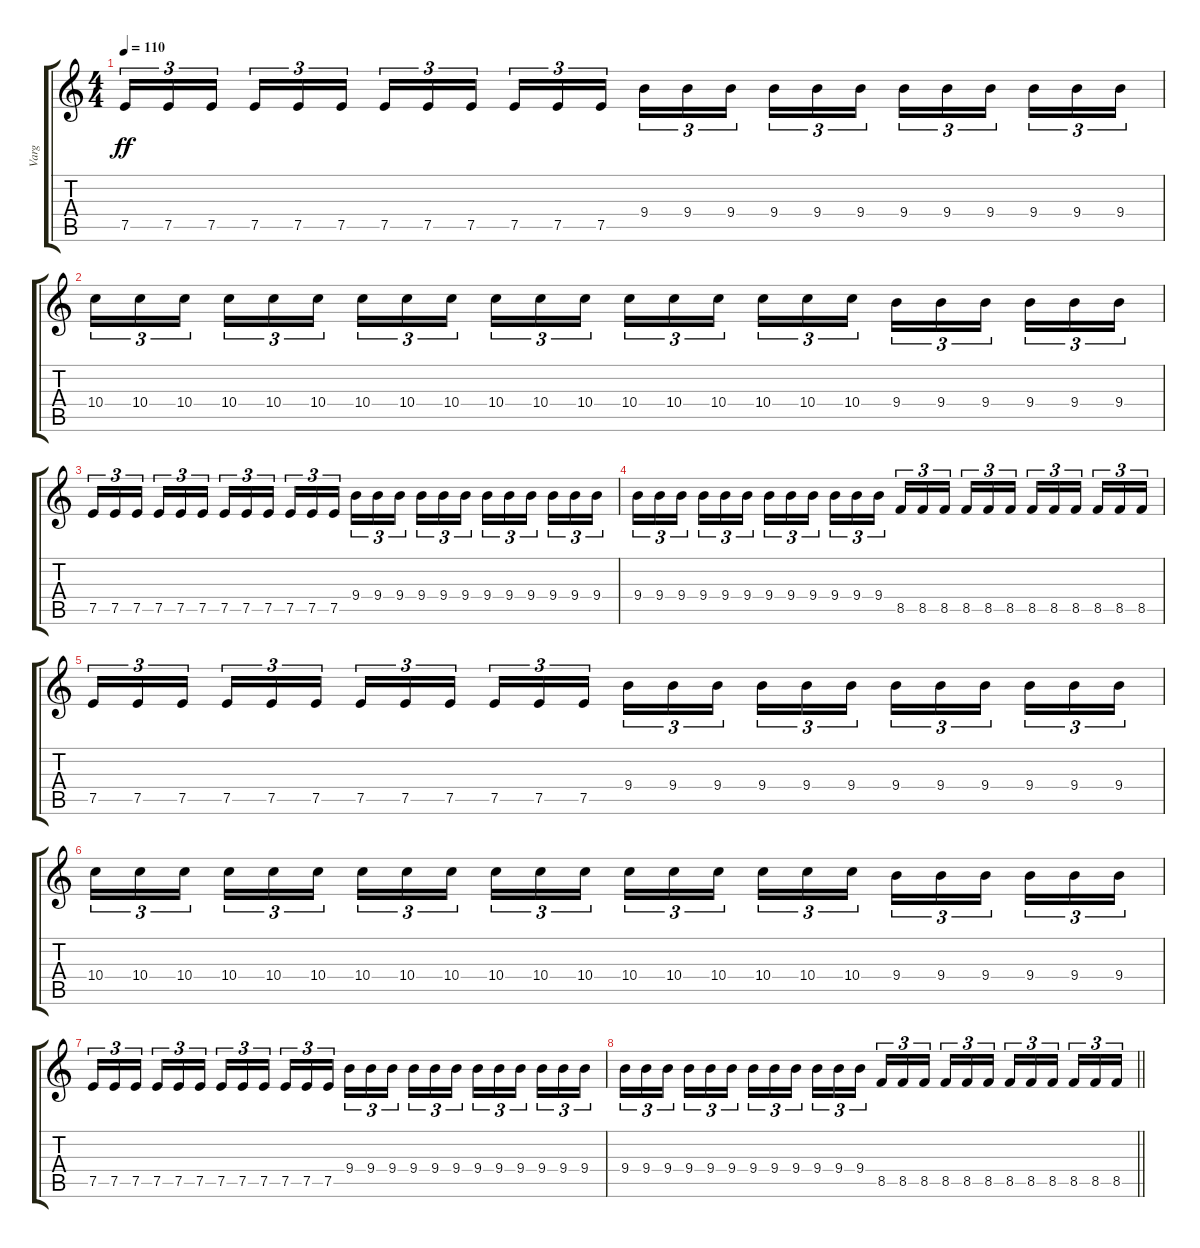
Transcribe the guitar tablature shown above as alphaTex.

\track ("Varg" "Varg") {instrument distortionguitar}
\staff {score tabs}
\tuning (E4 B3 G3 D3 A2 E2) {hide}
\ts (4 4)
\tempo 110
\clef g2
\ks c
7.5.16{tu (3 2) dy ff} 7.5.16{tu (3 2)} 7.5.16{tu (3 2) beam splitsecondary} 7.5.16{tu (3 2)} 7.5.16{tu (3 2)} 7.5.16{tu (3 2)} 7.5.16{tu (3 2)} 7.5.16{tu (3 2)} 7.5.16{tu (3 2) beam splitsecondary} 7.5.16{tu (3 2)} 7.5.16{tu (3 2)} 7.5.16{tu (3 2)} 9.4.16{tu (3 2)} 9.4.16{tu (3 2)} 9.4.16{tu (3 2) beam splitsecondary} 9.4.16{tu (3 2)} 9.4.16{tu (3 2)} 9.4.16{tu (3 2)} 9.4.16{tu (3 2)} 9.4.16{tu (3 2)} 9.4.16{tu (3 2) beam splitsecondary} 9.4.16{tu (3 2)} 9.4.16{tu (3 2)} 9.4.16{tu (3 2)} |
10.4.16{tu (3 2)} 10.4.16{tu (3 2)} 10.4.16{tu (3 2) beam splitsecondary} 10.4.16{tu (3 2)} 10.4.16{tu (3 2)} 10.4.16{tu (3 2)} 10.4.16{tu (3 2)} 10.4.16{tu (3 2)} 10.4.16{tu (3 2) beam splitsecondary} 10.4.16{tu (3 2)} 10.4.16{tu (3 2)} 10.4.16{tu (3 2)} 10.4.16{tu (3 2)} 10.4.16{tu (3 2)} 10.4.16{tu (3 2) beam splitsecondary} 10.4.16{tu (3 2)} 10.4.16{tu (3 2)} 10.4.16{tu (3 2)} 9.4.16{tu (3 2)} 9.4.16{tu (3 2)} 9.4.16{tu (3 2) beam splitsecondary} 9.4.16{tu (3 2)} 9.4.16{tu (3 2)} 9.4.16{tu (3 2)} |
7.5.16{tu (3 2)} 7.5.16{tu (3 2)} 7.5.16{tu (3 2) beam splitsecondary} 7.5.16{tu (3 2)} 7.5.16{tu (3 2)} 7.5.16{tu (3 2)} 7.5.16{tu (3 2)} 7.5.16{tu (3 2)} 7.5.16{tu (3 2) beam splitsecondary} 7.5.16{tu (3 2)} 7.5.16{tu (3 2)} 7.5.16{tu (3 2)} 9.4.16{tu (3 2)} 9.4.16{tu (3 2)} 9.4.16{tu (3 2) beam splitsecondary} 9.4.16{tu (3 2)} 9.4.16{tu (3 2)} 9.4.16{tu (3 2)} 9.4.16{tu (3 2)} 9.4.16{tu (3 2)} 9.4.16{tu (3 2) beam splitsecondary} 9.4.16{tu (3 2)} 9.4.16{tu (3 2)} 9.4.16{tu (3 2)} |
9.4.16{tu (3 2)} 9.4.16{tu (3 2)} 9.4.16{tu (3 2) beam splitsecondary} 9.4.16{tu (3 2)} 9.4.16{tu (3 2)} 9.4.16{tu (3 2)} 9.4.16{tu (3 2)} 9.4.16{tu (3 2)} 9.4.16{tu (3 2) beam splitsecondary} 9.4.16{tu (3 2)} 9.4.16{tu (3 2)} 9.4.16{tu (3 2)} 8.5.16{tu (3 2)} 8.5.16{tu (3 2)} 8.5.16{tu (3 2) beam splitsecondary} 8.5.16{tu (3 2)} 8.5.16{tu (3 2)} 8.5.16{tu (3 2)} 8.5.16{tu (3 2)} 8.5.16{tu (3 2)} 8.5.16{tu (3 2) beam splitsecondary} 8.5.16{tu (3 2)} 8.5.16{tu (3 2)} 8.5.16{tu (3 2)} |
7.5.16{tu (3 2)} 7.5.16{tu (3 2)} 7.5.16{tu (3 2) beam splitsecondary} 7.5.16{tu (3 2)} 7.5.16{tu (3 2)} 7.5.16{tu (3 2)} 7.5.16{tu (3 2)} 7.5.16{tu (3 2)} 7.5.16{tu (3 2) beam splitsecondary} 7.5.16{tu (3 2)} 7.5.16{tu (3 2)} 7.5.16{tu (3 2)} 9.4.16{tu (3 2)} 9.4.16{tu (3 2)} 9.4.16{tu (3 2) beam splitsecondary} 9.4.16{tu (3 2)} 9.4.16{tu (3 2)} 9.4.16{tu (3 2)} 9.4.16{tu (3 2)} 9.4.16{tu (3 2)} 9.4.16{tu (3 2) beam splitsecondary} 9.4.16{tu (3 2)} 9.4.16{tu (3 2)} 9.4.16{tu (3 2)} |
10.4.16{tu (3 2)} 10.4.16{tu (3 2)} 10.4.16{tu (3 2) beam splitsecondary} 10.4.16{tu (3 2)} 10.4.16{tu (3 2)} 10.4.16{tu (3 2)} 10.4.16{tu (3 2)} 10.4.16{tu (3 2)} 10.4.16{tu (3 2) beam splitsecondary} 10.4.16{tu (3 2)} 10.4.16{tu (3 2)} 10.4.16{tu (3 2)} 10.4.16{tu (3 2)} 10.4.16{tu (3 2)} 10.4.16{tu (3 2) beam splitsecondary} 10.4.16{tu (3 2)} 10.4.16{tu (3 2)} 10.4.16{tu (3 2)} 9.4.16{tu (3 2)} 9.4.16{tu (3 2)} 9.4.16{tu (3 2) beam splitsecondary} 9.4.16{tu (3 2)} 9.4.16{tu (3 2)} 9.4.16{tu (3 2)} |
7.5.16{tu (3 2)} 7.5.16{tu (3 2)} 7.5.16{tu (3 2) beam splitsecondary} 7.5.16{tu (3 2)} 7.5.16{tu (3 2)} 7.5.16{tu (3 2)} 7.5.16{tu (3 2)} 7.5.16{tu (3 2)} 7.5.16{tu (3 2) beam splitsecondary} 7.5.16{tu (3 2)} 7.5.16{tu (3 2)} 7.5.16{tu (3 2)} 9.4.16{tu (3 2)} 9.4.16{tu (3 2)} 9.4.16{tu (3 2) beam splitsecondary} 9.4.16{tu (3 2)} 9.4.16{tu (3 2)} 9.4.16{tu (3 2)} 9.4.16{tu (3 2)} 9.4.16{tu (3 2)} 9.4.16{tu (3 2) beam splitsecondary} 9.4.16{tu (3 2)} 9.4.16{tu (3 2)} 9.4.16{tu (3 2)} |
\barLineRight lightlight
9.4.16{tu (3 2)} 9.4.16{tu (3 2)} 9.4.16{tu (3 2) beam splitsecondary} 9.4.16{tu (3 2)} 9.4.16{tu (3 2)} 9.4.16{tu (3 2)} 9.4.16{tu (3 2)} 9.4.16{tu (3 2)} 9.4.16{tu (3 2) beam splitsecondary} 9.4.16{tu (3 2)} 9.4.16{tu (3 2)} 9.4.16{tu (3 2)} 8.5.16{tu (3 2)} 8.5.16{tu (3 2)} 8.5.16{tu (3 2) beam splitsecondary} 8.5.16{tu (3 2)} 8.5.16{tu (3 2)} 8.5.16{tu (3 2)} 8.5.16{tu (3 2)} 8.5.16{tu (3 2)} 8.5.16{tu (3 2) beam splitsecondary} 8.5.16{tu (3 2)} 8.5.16{tu (3 2)} 8.5.16{tu (3 2)}
